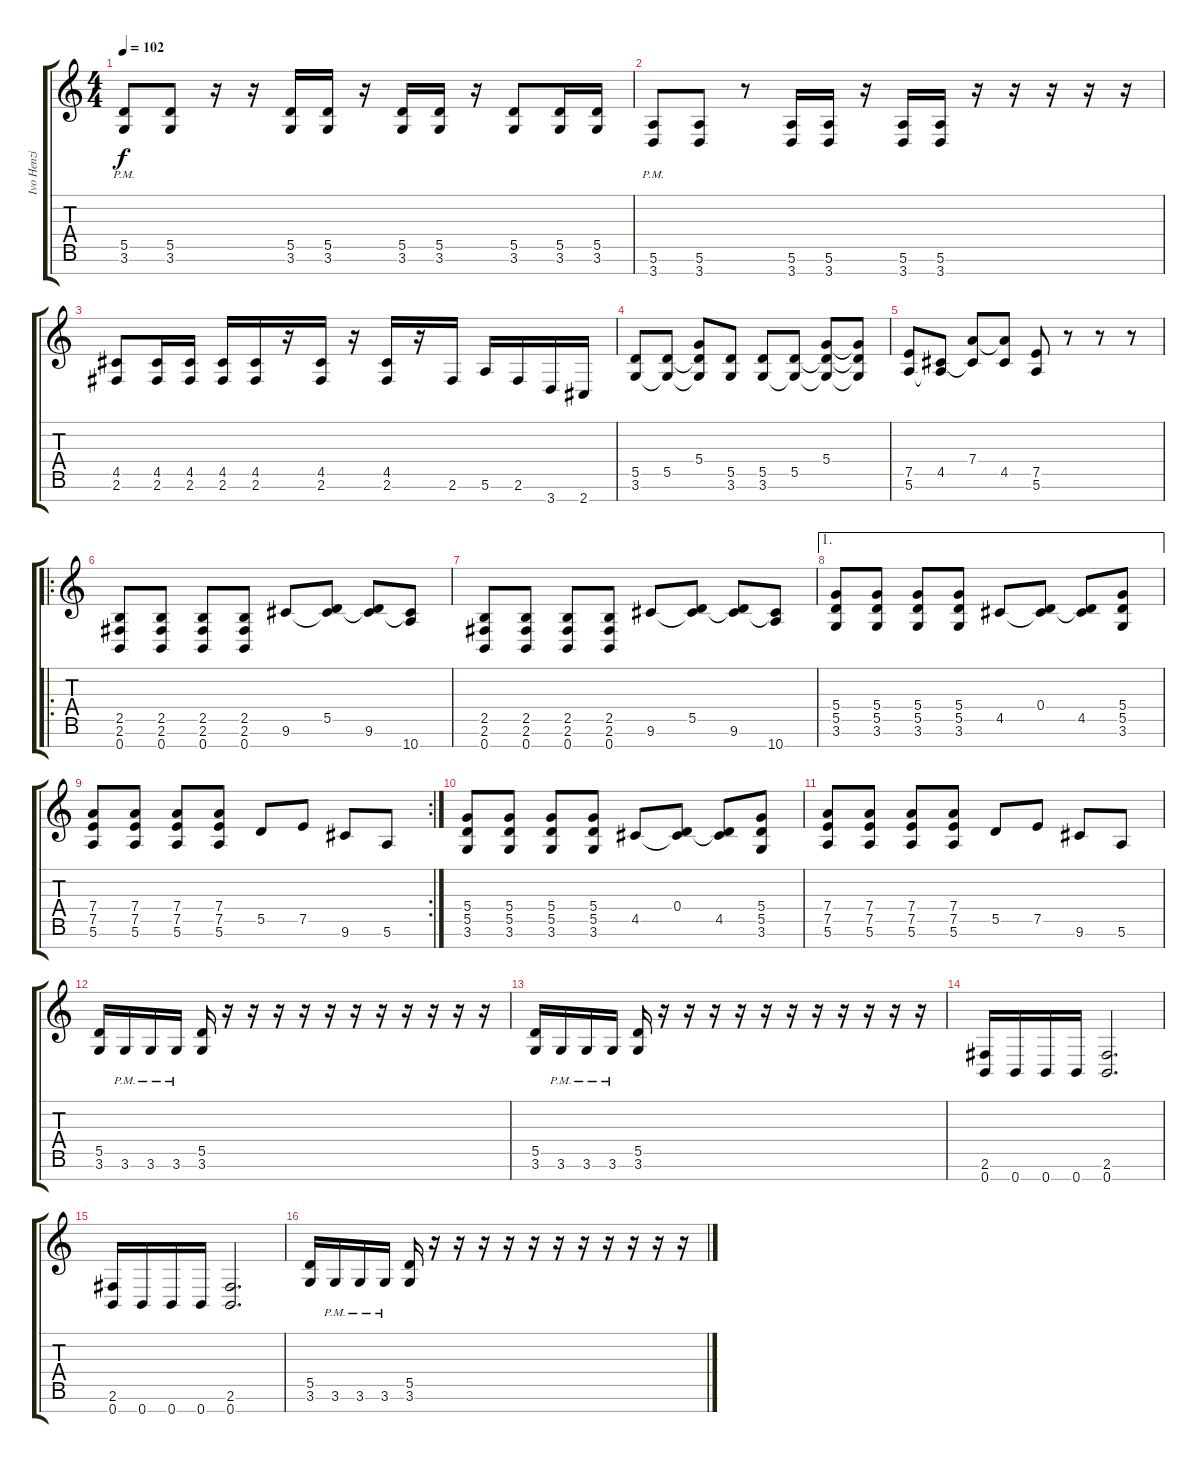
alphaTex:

\track ("Ivo Henzi" "Ivo Henzi") {instrument distortionguitar}
\staff {score tabs}
\tuning (E4 B3 G3 D3 A2 E2 B1) {hide}
\ts (4 4)
\tempo 102
\clef g2
\ks c
(5.5{pm} 3.6{pm}).8{dy f} (5.5 3.6).8 r.16 r.16 (5.5 3.6).16 (5.5 3.6).16 r.16 (5.5 3.6).16 (5.5 3.6).16 r.16 (5.5 3.6).8 (5.5 3.6).16 (5.5 3.6).16 |
(5.6{pm} 3.7{pm}).8 (5.6 3.7).8 r.8 (5.6 3.7).16 (5.6 3.7).16 r.16 (5.6 3.7).16 (5.6 3.7).16 r.16 r.16 r.16 r.16 r.16 |
(4.5 2.6).8 (4.5 2.6).16 (4.5 2.6).16 (4.5 2.6).16 (4.5 2.6).16 r.16 (4.5 2.6).16 r.16 (4.5 2.6).16 r.16 2.6.16 5.6.16 2.6.16 3.7.16 2.7.16 |
(5.5 3.6).8 (5.5 3.6{t}).8 (5.4 5.5{t} 3.6{t}).8 (5.5 3.6).8 (5.5 3.6).8 (5.5 3.6{t}).8 (5.4 5.5{t} 3.6{t}).8 (5.4{t} 5.5{t} 3.6{t}).8 |
(7.5 5.6).8 (4.5 5.6{t}).8 (7.4 4.5{t}).8 (7.4{t} 4.5).8 (7.5 5.6).8 r.8 r.8 r.8 |
\ro
(2.5 2.6 0.7).8 (2.5 2.6 0.7).8 (2.5 2.6 0.7).8 (2.5 2.6 0.7).8 9.6.8 (5.5 9.6{t}).8 (5.5{t} 9.6).8 (9.6{t} 10.7).8 |
(2.5 2.6 0.7).8 (2.5 2.6 0.7).8 (2.5 2.6 0.7).8 (2.5 2.6 0.7).8 9.6.8 (5.5 9.6{t}).8 (5.5{t} 9.6).8 (9.6{t} 10.7).8 |
\ae 1
(5.4 5.5 3.6).8 (5.4 5.5 3.6).8 (5.4 5.5 3.6).8 (5.4 5.5 3.6).8 4.5.8 (0.4 4.5{t}).8 (0.4{t} 4.5).8 (5.4 5.5 3.6).8 |
\rc 2
(7.4 7.5 5.6).8 (7.4 7.5 5.6).8 (7.4 7.5 5.6).8 (7.4 7.5 5.6).8 5.5.8 7.5.8 9.6.8 5.6.8 |
(5.4 5.5 3.6).8 (5.4 5.5 3.6).8 (5.4 5.5 3.6).8 (5.4 5.5 3.6).8 4.5.8 (0.4 4.5{t}).8 (0.4{t} 4.5).8 (5.4 5.5 3.6).8 |
(7.4 7.5 5.6).8 (7.4 7.5 5.6).8 (7.4 7.5 5.6).8 (7.4 7.5 5.6).8 5.5.8 7.5.8 9.6.8 5.6.8 |
(5.5 3.6).16 3.6{pm}.16 3.6{pm}.16 3.6{pm}.16 (5.5 3.6).16 r.16 r.16 r.16 r.16 r.16 r.16 r.16 r.16 r.16 r.16 r.16 |
(5.5 3.6).16 3.6{pm}.16 3.6{pm}.16 3.6{pm}.16 (5.5 3.6).16 r.16 r.16 r.16 r.16 r.16 r.16 r.16 r.16 r.16 r.16 r.16 |
(2.6 0.7).16 0.7.16 0.7.16 0.7.16 (2.6 0.7).2{d} |
(2.6 0.7).16 0.7.16 0.7.16 0.7.16 (2.6 0.7).2{d} |
(5.5 3.6).16 3.6{pm}.16 3.6{pm}.16 3.6{pm}.16 (5.5 3.6).16 r.16 r.16 r.16 r.16 r.16 r.16 r.16 r.16 r.16 r.16 r.16
